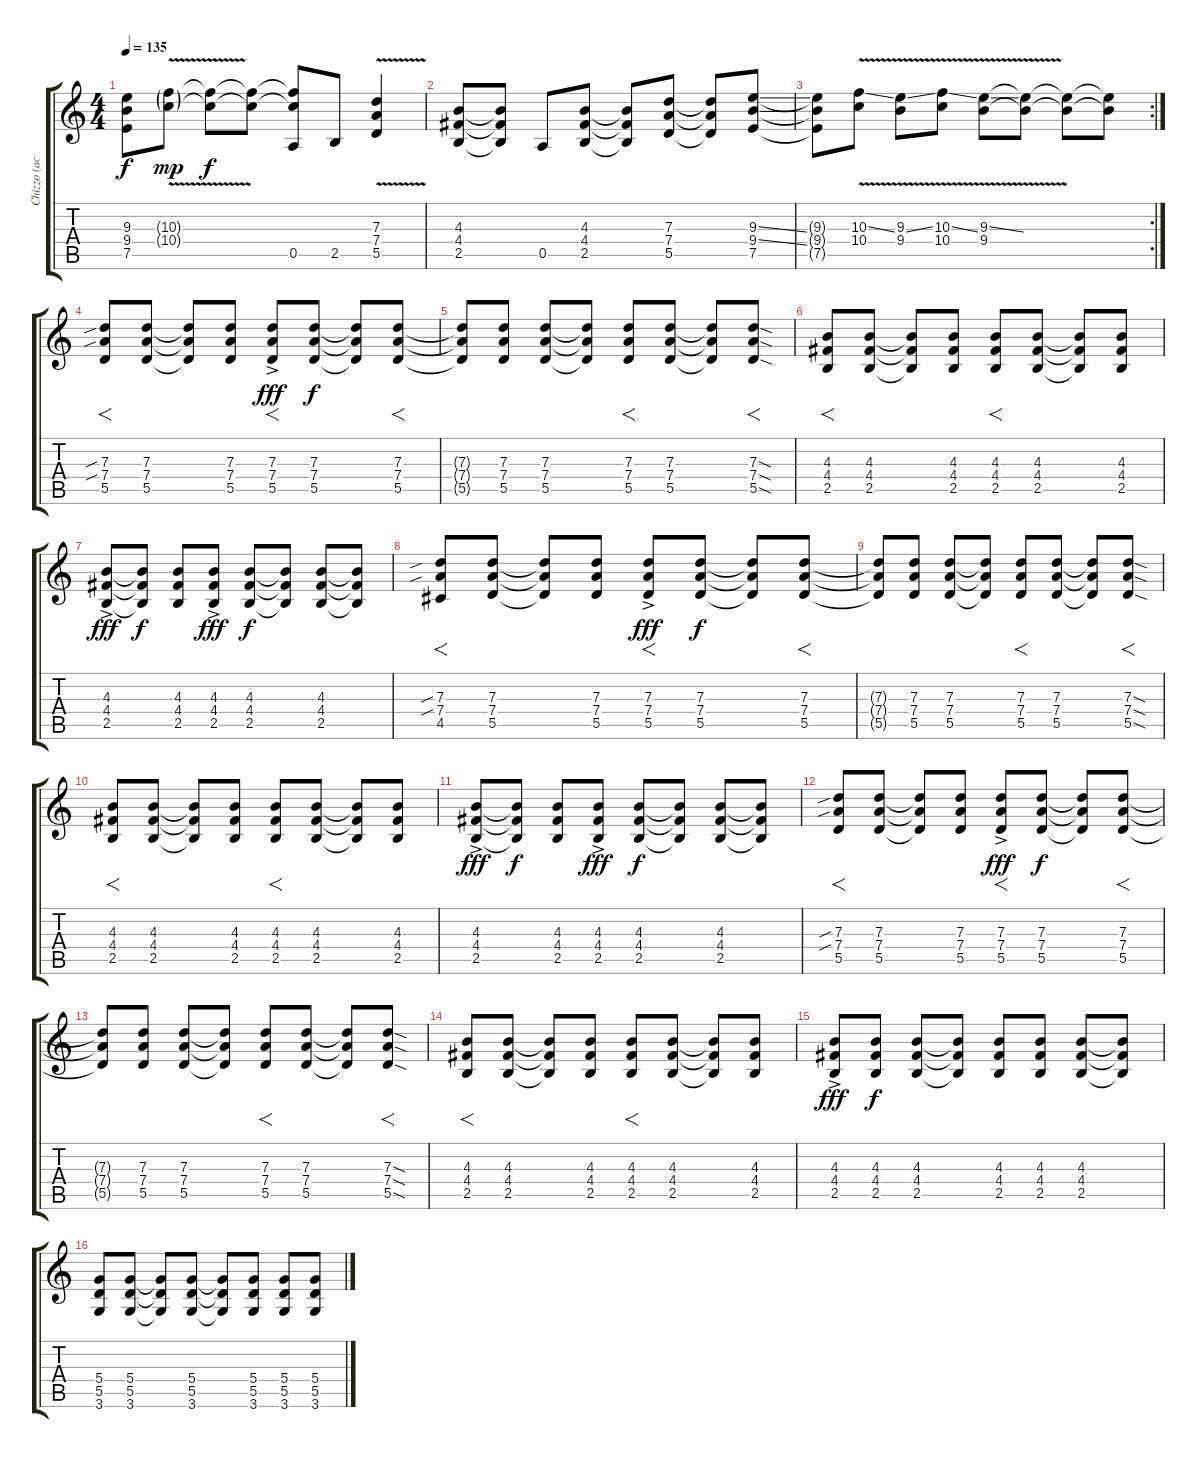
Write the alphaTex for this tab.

\track ("Chizzo (acomp.)" "Chizzo (ac") {instrument electricguitarjazz}
\staff {score tabs}
\tuning (E4 B3 G3 D3 A2 E2) {hide}
\ts (4 4)
\tempo 135
\clef g2
\ks c
(9.3{t} 9.4{t} 7.5{t}).8{dy f} (10.3{v g} 10.4{v g}).8{dy mp} (10.3{t} 10.4{t}).8{dy f} (10.3{t} 10.4{t}).8 (10.3{t} 10.4{t} 0.5).8 2.5.8 (7.3{v} 7.4 5.5).4 |
(4.3 4.4 2.5).8 (4.3{t} 4.4{t} 2.5{t}).8 0.5.8 (4.3 4.4 2.5).8 (4.3{t} 4.4{t} 2.5{t}).8 (7.3 7.4 5.5).8 (7.3{t} 7.4{t} 5.5{t}).8 (9.3{ss} 9.4{ss} 7.5).8 |
\rc 2
(9.3{t} 9.4{t} 7.5{t}).8 (10.3{ss} 10.4{v}).8 (9.3{ss} 9.4{v}).8 (10.3{ss} 10.4{v}).8 (9.3{ss} 9.4{v}).8 (9.3{t} 9.4{t}).8 (9.3{t} 9.4{t}).8 (9.3{t} 9.4{t}).8 |
(7.3{sib} 7.4{sib} 5.5).8{f} (7.3 7.4 5.5).8 (7.3{t} 7.4{t} 5.5{t}).8 (7.3 7.4 5.5).8 (7.3{ac} 7.4 5.5).8{f dy fff} (7.3 7.4 5.5).8{dy f} (7.3{t} 7.4{t} 5.5{t}).8 (7.3 7.4 5.5).8{f} |
(7.3{t} 7.4{t} 5.5{t}).8 (7.3 7.4 5.5).8 (7.3 7.4 5.5).8 (7.3{t} 7.4{t} 5.5{t}).8 (7.3 7.4 5.5).8{f} (7.3 7.4 5.5).8 (7.3{t} 7.4{t} 5.5{t}).8 (7.3{sod} 7.4{sod} 5.5{sod}).8{f} |
(4.3 4.4 2.5).8{f} (4.3 4.4 2.5).8 (4.3{t} 4.4{t} 2.5{t}).8 (4.3 4.4 2.5).8 (4.3 4.4 2.5).8{f} (4.3 4.4 2.5).8 (4.3{t} 4.4{t} 2.5{t}).8 (4.3 4.4 2.5).8 |
(4.3 4.4{ac} 2.5).8{dy fff} (4.3{t} 4.4{t} 2.5{t}).8{dy f} (4.3 4.4 2.5).8 (4.3 4.4{ac} 2.5).8{dy fff} (4.3 4.4 2.5).8{dy f} (4.3{t} 4.4{t} 2.5{t}).8 (4.3 4.4 2.5).8 (4.3{t} 4.4{t} 2.5{t}).8 |
(7.3{sib} 7.4{sib} 4.5).8{f} (7.3 7.4 5.5).8 (7.3{t} 7.4{t} 5.5{t}).8 (7.3 7.4 5.5).8 (7.3{ac} 7.4 5.5).8{f dy fff} (7.3 7.4 5.5).8{dy f} (7.3{t} 7.4{t} 5.5{t}).8 (7.3 7.4 5.5).8{f} |
(7.3{t} 7.4{t} 5.5{t}).8 (7.3 7.4 5.5).8 (7.3 7.4 5.5).8 (7.3{t} 7.4{t} 5.5{t}).8 (7.3 7.4 5.5).8{f} (7.3 7.4 5.5).8 (7.3{t} 7.4{t} 5.5{t}).8 (7.3{sod} 7.4{sod} 5.5{sod}).8{f} |
(4.3 4.4 2.5).8{f} (4.3 4.4 2.5).8 (4.3{t} 4.4{t} 2.5{t}).8 (4.3 4.4 2.5).8 (4.3 4.4 2.5).8{f} (4.3 4.4 2.5).8 (4.3{t} 4.4{t} 2.5{t}).8 (4.3 4.4 2.5).8 |
(4.3 4.4{ac} 2.5).8{dy fff} (4.3{t} 4.4{t} 2.5{t}).8{dy f} (4.3 4.4 2.5).8 (4.3 4.4{ac} 2.5).8{dy fff} (4.3 4.4 2.5).8{dy f} (4.3{t} 4.4{t} 2.5{t}).8 (4.3 4.4 2.5).8 (4.3{t} 4.4{t} 2.5{t}).8 |
(7.3{sib} 7.4{sib} 5.5).8{f} (7.3 7.4 5.5).8 (7.3{t} 7.4{t} 5.5{t}).8 (7.3 7.4 5.5).8 (7.3{ac} 7.4 5.5).8{f dy fff} (7.3 7.4 5.5).8{dy f} (7.3{t} 7.4{t} 5.5{t}).8 (7.3 7.4 5.5).8{f} |
(7.3{t} 7.4{t} 5.5{t}).8 (7.3 7.4 5.5).8 (7.3 7.4 5.5).8 (7.3{t} 7.4{t} 5.5{t}).8 (7.3 7.4 5.5).8{f} (7.3 7.4 5.5).8 (7.3{t} 7.4{t} 5.5{t}).8 (7.3{sod} 7.4{sod} 5.5{sod}).8{f} |
(4.3 4.4 2.5).8{f} (4.3 4.4 2.5).8 (4.3{t} 4.4{t} 2.5{t}).8 (4.3 4.4 2.5).8 (4.3 4.4 2.5).8{f} (4.3 4.4 2.5).8 (4.3{t} 4.4{t} 2.5{t}).8 (4.3 4.4 2.5).8 |
(4.3 4.4{ac} 2.5).8{dy fff} (4.3 4.4 2.5).8{dy f} (4.3 4.4 2.5).8 (4.3{t} 4.4{t} 2.5{t}).8 (4.3 4.4 2.5).8 (4.3 4.4 2.5).8 (4.3 4.4 2.5).8 (4.3{t} 4.4{t} 2.5{t}).8 |
(5.4 5.5 3.6).8 (5.4 5.5 3.6).8 (5.4{t} 5.5{t} 3.6{t}).8 (5.4 5.5 3.6).8 (5.4{t} 5.5{t} 3.6{t}).8 (5.4 5.5 3.6).8 (5.4 5.5 3.6).8 (5.4 5.5 3.6).8
